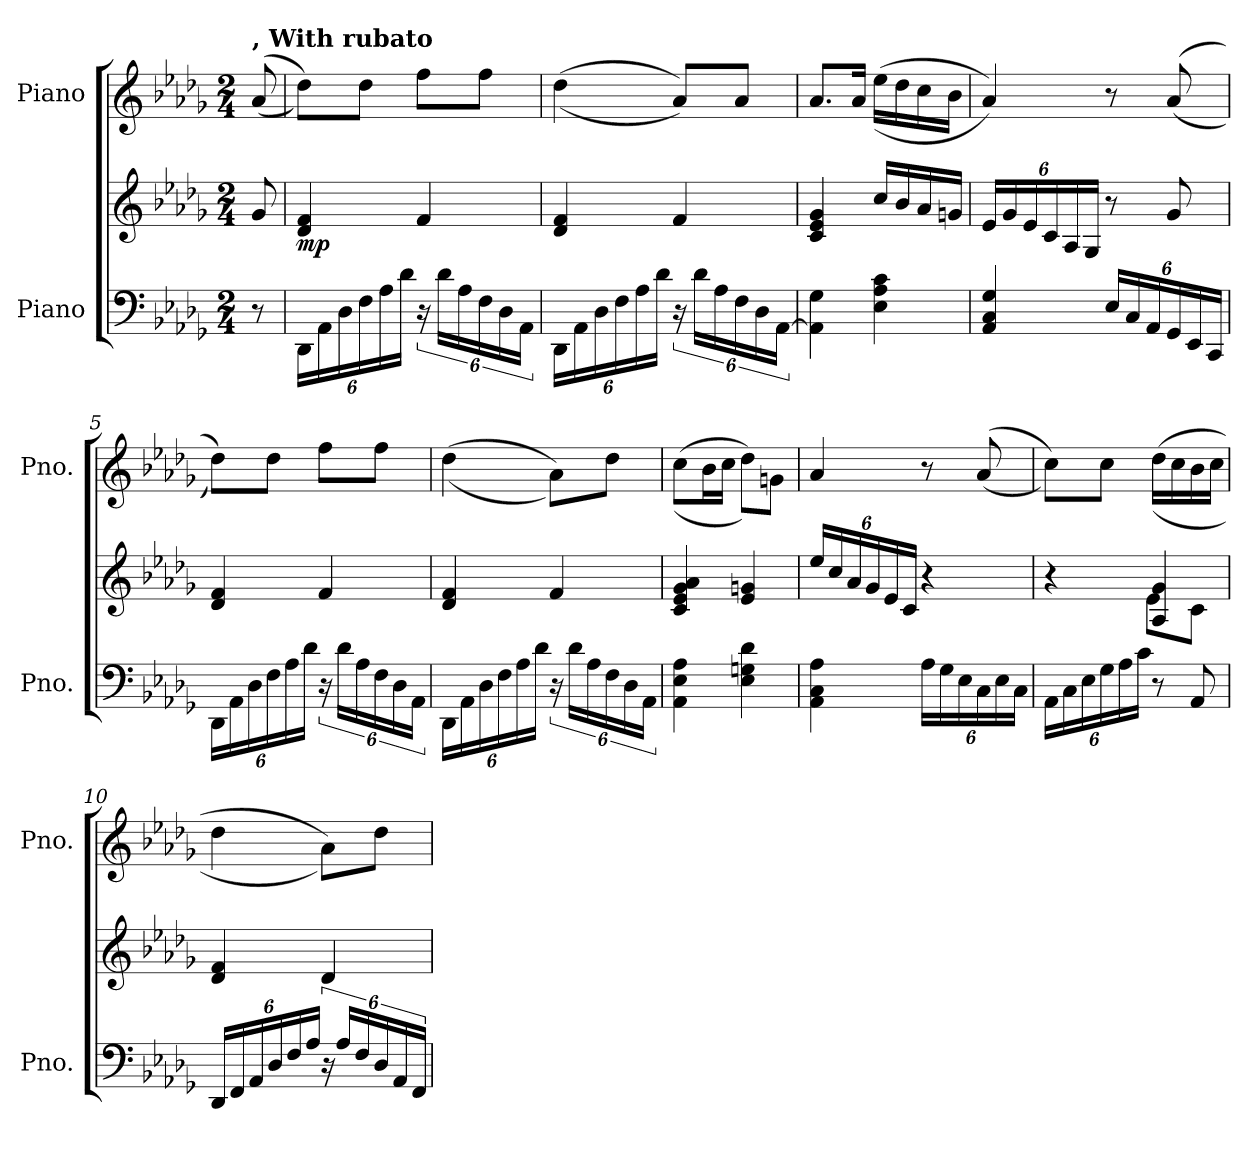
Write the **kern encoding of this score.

**kern	**kern	**dynam	**kern	**dynam
*part2	*part2	*part2	*part1	*part1
*staff3	*staff2	*staff2/3	*staff1	*staff1
*I"Piano	*	*	*I"Piano	*
*I'Pno.	*	*	*I'Pno.	*
*clefF4	*clefG2	*	*clefG2	*
*k[b-e-a-d-g-]	*k[b-e-a-d-g-]	*	*k[b-e-a-d-g-]	*
*M2/4	*M2/4	*	*M2/4	*
*MM63	*MM63	*	*MM50	*
=	=	=	=	=
!	!	!	!LO:TX:a:B:t=, With rubato	!
!	!	!	!	!LO:DY:b
!	!	!	!	!LO:DY:n=1:b
8r	8g-/	.	(<(<8a-/	mf mf
=1	=1	=1	=1	=1
*Xbrackettup	*	*	*	*
*	*	*	*MM55	*
!	!	!LO:DY:b	!	!
*	*	*	*^	*
24DD-\LL	4d-/ 4f/	mp	8dd-\L))	12ryy	.
24AA-\	.	.	.	.	.
*	*	*	*MM60	*	*
24D-\	.	.	.	3ryy	.
24F\	.	.	8dd-\J	.	.
24A-\	.	.	.	.	.
24d-\JJ	.	.	.	.	.
*brackettup	*	*	*	*	*
*	*	*	*MM63	*	*
24r	4f/	.	8ff\L	.	.
24d-\LL	.	.	.	.	.
24A-\	.	.	.	.	.
24F\	.	.	8ff\J	.	.
24D-\	.	.	.	12ryy	.
24AA-\JJ	.	.	.	.	.
*	*	*	*v	*v	*
=2	=2	=2	=2	=2
*Xbrackettup	*	*	*	*
24DD-\LL	4d-/ 4f/	.	(>(>4dd-\	.
24AA-\	.	.	.	.
24D-\	.	.	.	.
24F\	.	.	.	.
24A-\	.	.	.	.
24d-\JJ	.	.	.	.
*brackettup	*	*	*	*
24r	4f/	.	8a-/L))	.
24d-\LL	.	.	.	.
24A-\	.	.	.	.
24F\	.	.	8a-/J	.
24D-\	.	.	.	.
[24AA-\JJ	.	.	.	.
!!LO:LB:g=z
=3	=3	=3	=3	=3
4AA-\] 4G-\	4c/ 4e-/ 4g-/	.	8.a-/L	.
.	.	.	16a-/Jk	.
4E-\ 4A-\ 4c\	16cc/LL	.	(>(>16ee-\LL	.
.	16b-/	.	16dd-\	.
.	16a-/	.	16cc\	.
*	*	*	*MM56	*
.	16gn/JJ	.	16b-\JJ	.
=4	=4	=4	=4	=4
*	*Xbrackettup	*	*	*
*	*	*	*^	*
*	*	*	*	*^	*
*	*	*	*	*	*^	*
4AA-/ 4C/ 4G-/	24e-/LL	.	4a-/))	24ryy	6ryy	3ryy	.
*	*	*	*MM60	*	*	*	*
.	24g-/	.	.	3ryy	.	.	.
.	24e-/	.	.	.	.	.	.
.	24c/	.	.	.	.	.	.
*	*	*	*MM65	*	*	*	*
.	24A-/	.	.	.	3ryy	.	.
.	24G-/JJ	.	.	.	.	.	.
*Xbrackettup	*	*	*	*	*	*	*
24E-/LL	8r	.	8r	.	.	.	.
24C/	.	.	.	.	.	.	.
24AA-/	.	.	.	.	.	12ryy	.
24GG-/	8g-/	.	(<(<8a-/	12.ryy	.	.	.
*	*	*	*MM63	*	*	*	*
24EE-/	.	.	.	.	.	12ryy	.
24CC/JJ	.	.	.	.	.	.	.
*	*	*	*v	*v	*v	*v	*
!!LO:LB:g=z
=5	=5	=5	=5	=5
24DD-\LL	4d-/ 4f/	.	8dd-\L))	.
24AA-\	.	.	.	.
24D-\	.	.	.	.
24F\	.	.	8dd-\J	.
24A-\	.	.	.	.
24d-\JJ	.	.	.	.
*brackettup	*	*	*	*
24r	4f/	.	8ff\L	.
24d-\LL	.	.	.	.
24A-\	.	.	.	.
24F\	.	.	8ff\J	.
24D-\	.	.	.	.
24AA-\JJ	.	.	.	.
=6	=6	=6	=6	=6
*Xbrackettup	*	*	*	*
24DD-\LL	4d-/ 4f/	.	(>(>4dd-\	.
24AA-\	.	.	.	.
24D-\	.	.	.	.
24F\	.	.	.	.
24A-\	.	.	.	.
24d-\JJ	.	.	.	.
*brackettup	*	*	*	*
24r	4f/	.	8a-\L))	.
24d-\LL	.	.	.	.
24A-\	.	.	.	.
24F\	.	.	8dd-\J	.
24D-\	.	.	.	.
24AA-\JJ	.	.	.	.
!!LO:PB:g=z
=7	=7	=7	=7	=7
4AA-\ 4E-\ 4A-\	4c/ 4e-/ 4g-/ 4a-/	.	(>(>8cc\L	.
*	*	*	*MM60	*
.	.	.	16b-\L	.
.	.	.	16cc\JJ	.
*	*	*	*MM57	*
4E-\ 4Gn\ 4d-\	4e-/ 4gn/	.	8dd-\L))	.
*	*	*	*MM53	*
.	.	.	8gn\J	.
=8	=8	=8	=8	=8
*	*	*	*^	*
*	*	*	*	*^	*
4AA-\ 4C\ 4A-\	24ee-/LL	.	4a-/	24ryy	8ryy	.
*	*	*	*MM57	*	*	*
.	24cc/	.	.	3ryy	.	.
.	24a-/	.	.	.	.	.
*	*	*	*MM63	*	*	*
.	24g-/	.	.	.	4.ryy	.
.	24e-/	.	.	.	.	.
.	24c/JJ	.	.	.	.	.
*Xbrackettup	*	*	*	*	*	*
24A-\LL	4r	.	8r	.	.	.
24G-\	.	.	.	.	.	.
24E-\	.	.	.	.	.	.
24C\	.	.	(<(<8a-/	12.ryy	.	.
24E-\	.	.	.	.	.	.
24C\JJ	.	.	.	.	.	.
*	*	*	*v	*v	*v	*
=9	=9	=9	=9	=9
*	*^	*	*	*
24AA-\LL	4r	4ryy	.	8cc\L))	.
24C\	.	.	.	.	.
24E-\	.	.	.	.	.
24G-\	.	.	.	8cc\J	.
24A-\	.	.	.	.	.
24c\JJ	.	.	.	.	.
8r	4A-/ 4g-/	8e-\L	.	(>(>16dd-\LL	.
.	.	.	.	16cc\	.
8AA-/	.	8c\J	.	16b-\	.
.	.	.	.	16cc\JJ	.
*	*v	*v	*	*	*
!!LO:LB:g=z
=10	=10	=10	=10	=10
24DD-/LL	4d-/ 4f/	.	4dd-\	.
24FF/	.	.	.	.
24AA-/	.	.	.	.
24D-/	.	.	.	.
24F/	.	.	.	.
24A-/JJ	.	.	.	.
*brackettup	*	*	*	*
24r	4d-/	.	8a-\L))	.
24A-/LL	.	.	.	.
24F/	.	.	.	.
24D-/	.	.	8dd-\J	.
24AA-/	.	.	.	.
24FF/JJ	.	.	.	.
=	=	=	=	=
*-	*-	*-	*-	*-
